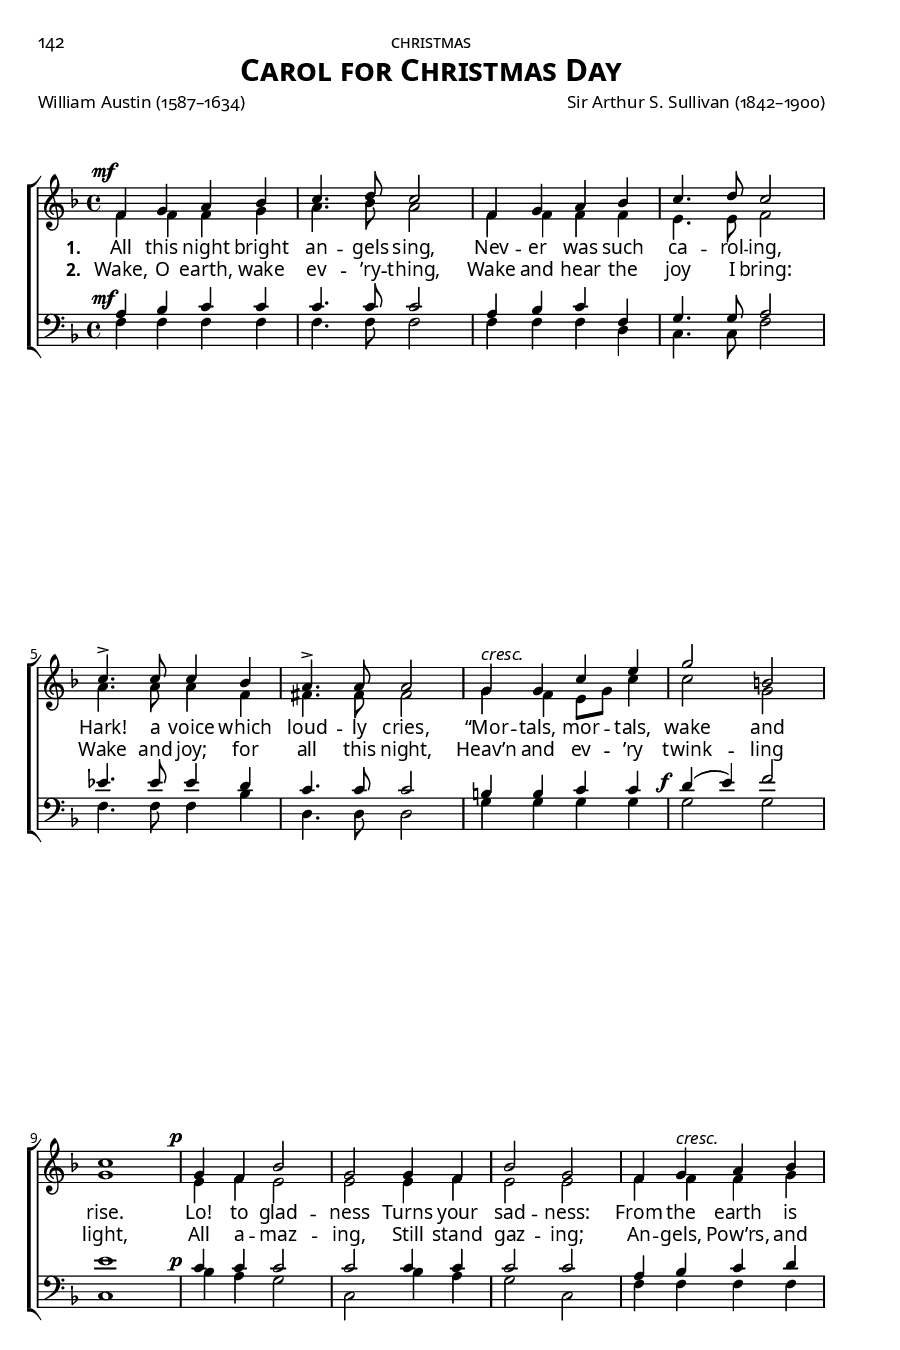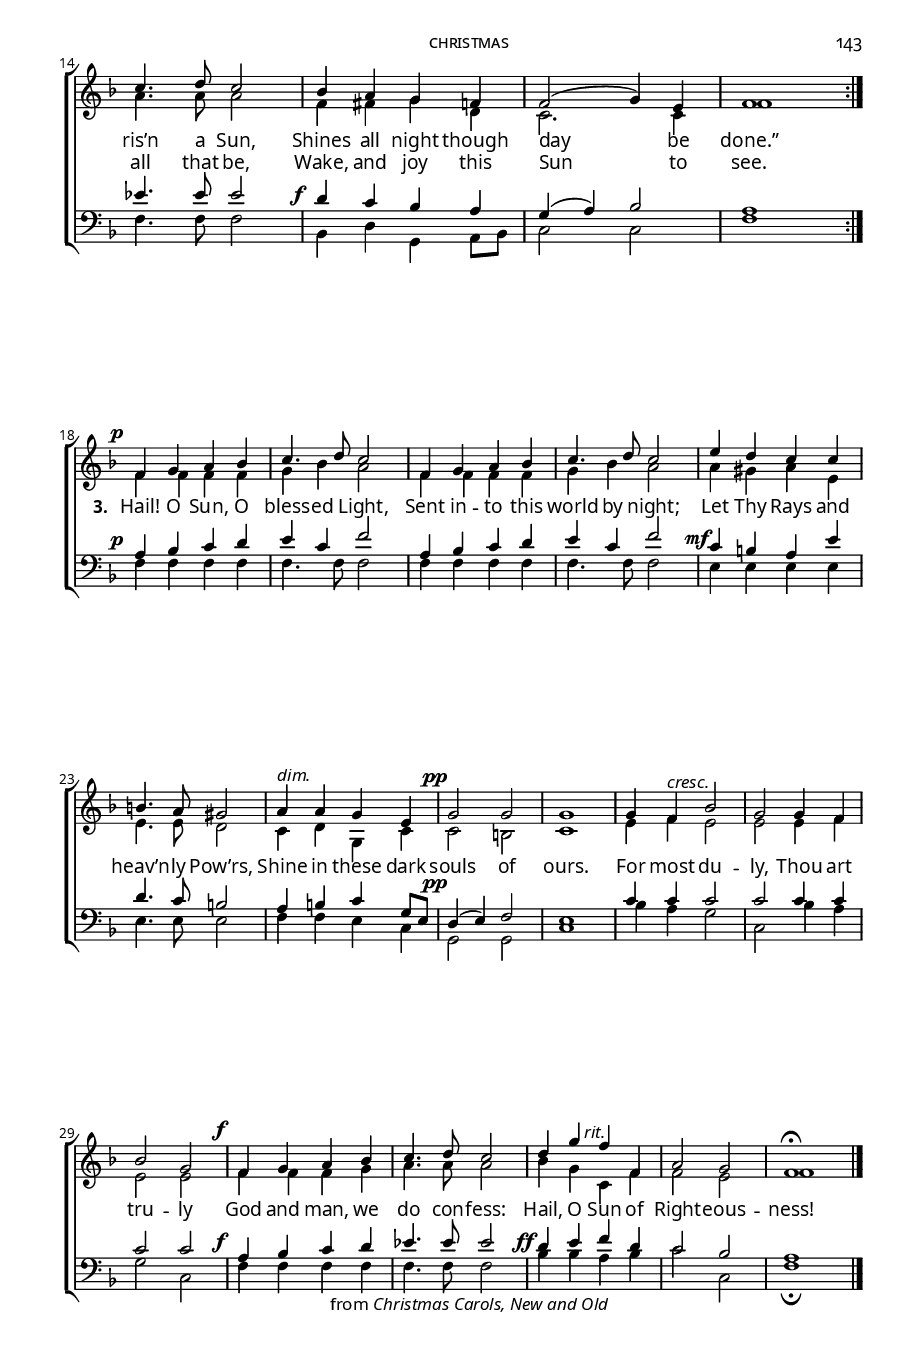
\version "2.14.2"
\include "util.ly"
\header {
  title = \markup{\override #'(font-name . "Garamond Premier Pro Semibold"){ \abs-fontsize #15 \smallCapsOldStyle"Carol for Christmas Day"}}
  poet = \markup\oldStyleNum"William Austin (1587–1634)"
  composer = \markup\oldStyleNum"Sir Arthur S. Sullivan (1842–1900)"
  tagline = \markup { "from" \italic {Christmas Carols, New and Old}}
}
\paper {
  paper-height = 9\in
  paper-width = 6\in
  indent = 0\in
  %system-system-spacing = #'((basic-distance . 10) (padding . 0))
  system-system-spacing =
    #'((basic-distance . 0)
       (minimum-distance . 0)
       (padding . -5)
       (stretchability . 100))
  last-bottom-spacing =
    #'((basic-distance . 0)
       (minimum-distance . 0)
       (padding . -1)
       (stretchability . 0))
  ragged-last-bottom = ##f
  ragged-bottom = ##f
  two-sided = ##t
  inner-margin = 0.5\in
  outer-margin = 0.25\in
  top-margin = 0.25\in
  bottom-margin = 0.25\in
  first-page-number = #142
  print-first-page-number = ##t
  headerLine = \markup{\override #'(font-name . "Garamond Premier Pro") \smallCapsOldStyle"christmas"}
  oddHeaderMarkup = \markup\fill-line{
     \override #'(font-name . "Garamond Premier Pro")\abs-fontsize #8.5
     \combine 
        \fill-line{"" \on-the-fly #print-page-number-check-first
        \oldStylePageNum""
        }
        \fill-line{\headerLine}
  }
  evenHeaderMarkup = \markup {
     \override #'(font-name . "Garamond Premier Pro")\abs-fontsize #8.5
     \combine
        \on-the-fly #print-page-number-check-first
        \oldStylePageNum""
        \fill-line{\headerLine}
  }
}
#(set-global-staff-size 15) \paper{ #(define fonts (make-pango-font-tree "GoudyOlSt BT" "Garamond Premier Pro" "Garamond Premier Pro" (/ 15 20))) }
global = {
  \key f \major
  \time 4/4
  \autoBeamOff
  \override DynamicLineSpanner #'staff-padding = #0.0
  \override DynamicLineSpanner #'Y-extent = #'(0.25 . 1)
  \override DynamicText #'X-offset = #-3
}

sopMusic = \relative c' {
  f4^\mf g a bes |
  c4. d8 c2 |
  f,4 g a bes |
  c4. d8 c2 |
  c4.-> c8 c4 bes |
  
  a4.-> a8 a2 |
  g4^\markup\italic"cresc." g c e |
  g2 b, |
  c1 |
  g4^\p f bes2 |
  g g4 f |
  
  bes2 g |
  f4 g^\markup\italic"cresc." a bes |
  c4. d8 c2 |
  bes4 a g f |
  f2( g4) e |
  f1 \bar ":|" \break
  
  %verse 3
  f4^\p g a bes |
  c4. d8 c2 |
  f,4 g a bes |
  c4. d8 c2 |
  e4 d c c |
  
  b4. a8 gis2 |
  a4^\markup\italic"dim." a g e |
  g2^\pp g |
  g1 |
  g4 f^\markup\italic"cresc." bes2 |
  g g4 f |
  
  bes2 g |
  f4^\f g a bes |
  c4. d8 c2 |
  d4 <<g {s8 s^\markup\italic"rit."}>> f4 f, |
  a2 g |
  f1\fermata \bar "|."
}
sopWords = \lyricmode {
  
}

altoMusic = \relative c' {
  f4 f f g |
  a4. bes8 a2 |
  f4 f f f |
  e4. e8 f2 |
  a4. a8 a4 f |
  
  fis4. fis8 fis2 |
  g4 f e8[ g] c4 |
  c2 g |
  g1 |
  e4 f e2 |
  e e4 f |
  
  e2 e |
  f4 f f g |
  a4. a8 a2 |
  f4 fis g d |
  c2. c4 |
  f1 \bar ":|"
  
  %verse 3
  f4 f f f |
  g bes a2 |
  f4 f f f |
  g bes a2 |
  a4 gis a e |
  
  e4. e8 d2 |
  c4 d g, c |
  c2 b |
  c1 |
  e4 f e2 |
  e e4 f |
  
  e2 e |
  f4 f f g |
  a4. a8 a2 |
  bes4 g c, f |
  f2 e |
  f1 \bar "|."
}
altoWords = \lyricmode {
  \dropLyricsXI
  \set stanza = #"1. "
  \set associatedVoice = "basses" 
  All this night bright an -- gels sing,
  Nev -- er was such ca -- rol -- ing,
  Hark! a voice which loud -- ly cries,
  “Mor -- tals, mor -- tals, wake and \set associatedVoice = "sopranos" rise.
  Lo! to glad -- ness
  Turns your sad -- ness:
  From the earth is ris’n a Sun,
  Shines all night though day be done.”
  
  \set stanza = #"3. "
  \set associatedVoice = "tenors" 
  Hail! O Sun, O bless -- ed Light, Sent in -- to this world by night;
  Let Thy Rays and heav’n -- ly Pow’rs, \set associatedVoice = "sopranos" Shine in these dark souls of ours.
  For most du -- ly,
  Thou art tru -- ly
  \set associatedVoice = "sopranos"
  God and man, we do con -- fess: Hail, O Sun of Right -- eous -- ness!
}
altoWordsII = \lyricmode {
  \dropLyricsXI
%\markup\italic
  \set stanza = #"2. "
  \set associatedVoice = "basses" 
  Wake, O earth, wake ev -- ’ry -- thing,
  Wake and hear the joy I bring:
  Wake and joy; for all this night,
  Heav’n and ev -- ’ry twink -- ling \set associatedVoice = "sopranos" light,
  All a -- maz -- ing,
  Still stand gaz -- ing;
  An -- gels, Pow’rs, and all that be,
  Wake, and joy this Sun to see.
}
altoWordsIII = \lyricmode {
  \set stanza = #"3. "
  \set ignoreMelismata = ##t
}
altoWordsIV = \lyricmode {
  \set stanza = #"4. "
  \set ignoreMelismata = ##t
}
altoWordsV = \lyricmode {
  \set stanza = #"5. "
  \set ignoreMelismata = ##t
}
altoWordsVI = \lyricmode {
  \set stanza = #"6. "
  \set ignoreMelismata = ##t
}
tenorMusic = \relative c' {
  a4^\mf bes c c |
  c4. c8 c2 |
  a4 bes c f, |
  g4. g8 a2 |
  ees'4. ees8 ees4 d |
  
  c4. c8 c2 |
  b4 b c c |
  d(^\f e) f2 |
  e1 |
  c4^\p c c2 |
  c c4 c |
  
  c2 c |
  a4 bes c d |
  ees4. ees8 ees2 |
  d4^\f c bes a |
  g( a) bes2 |
  a1 \bar ":|"
  
  %verse 3
  a4^\p bes c d |
  e c f2 |
  a,4 bes c d |
  e c f2 |
  c4^\mf b a e' |
  
  d4. c8 b2 |
  a4 b c g8[ e] |
  d4(^\pp e) f2 |
  e1 |
  c'4 c c2 |
  c c4 c |
  
  c2 c |
  a4^\f bes c d |
  ees4. ees8 ees2 |
  d4^\ff e f d |
  c2 bes |
  a1 \bar "|."
}
tenorWords = \lyricmode {

}

bassMusic = \relative c {
  f4 f f f |
  f4. f8 f2 |
  f4 f f d |
  c4. c8 f2 |
  f4. f8 f4 bes |
  
  d,4. d8 d2 |
  g4 g g g |
  g2 g |
  c,1 |
  bes'4 a g2 |
  c, bes'4 a |
  
  g2 c, |
  f4 f f f |
  f4. f8 f2 |
  bes,4 d g, a8[ bes] |
  c2 c |
  f1 \bar ":|"
  
  %verse 3
  f4 f f f |
  f4. f8 f2 |
  f4 f f f |
  f4. f8 f2 |
  e4 e e e |
  
  e4. e8 e2 |
  f4 f e c |
  g2 g |
  c1 |
  bes'4 a g2 |
  c, bes'4 a |
  
  g2 c, |
  f4 f f f |
  f4. f8 f2 |
  bes4 bes a bes |
  c2 c, |
  f1\fermata \bar "|."
}
bassWords = \lyricmode {

}

pianoRH = \relative c' {
  
}
pianoLH = \relative c' {
  
}

\score {
  <<
   \new ChoirStaff <<
%    \new Lyrics = sopranos \with { \override VerticalAxisGroup #'nonstaff-relatedstaff-spacing = #'((basic-distance . 1)) }
    \new Staff = women <<
      \new Voice = "sopranos" { \voiceOne << \global \sopMusic >> }
      \new Voice = "altos" { \voiceTwo << \global \altoMusic >> }
    >>
   \new Staff = men <<
      \clef bass
      \new Voice = "tenors" { \voiceOne << \global \tenorMusic >> }
      \new Voice = "basses" { \voiceTwo << \global \bassMusic >> }
    >>
    \new Lyrics \with { alignAboveContext = #"women" \override VerticalAxisGroup #'nonstaff-relatedstaff-spacing = #'((basic-distance . 1))} \lyricsto "sopranos" \sopWords
     \new Lyrics = "altosVI"  \with { alignBelowContext = #"women" \override VerticalAxisGroup #'nonstaff-relatedstaff-spacing = #'((basic-distance . 1))} \lyricsto "altos" \altoWordsVI
    \new Lyrics = "altosV"  \with { alignBelowContext = #"women" \override VerticalAxisGroup #'nonstaff-relatedstaff-spacing = #'((basic-distance . 1))} \lyricsto "altos" \altoWordsV
    \new Lyrics = "altosIV"  \with { alignBelowContext = #"women" \override VerticalAxisGroup #'nonstaff-relatedstaff-spacing = #'((basic-distance . 1))} \lyricsto "altos" \altoWordsIV
    \new Lyrics = "altosIII"  \with { alignBelowContext = #"women" \override VerticalAxisGroup #'nonstaff-relatedstaff-spacing = #'((basic-distance . 1))} \lyricsto "altos" \altoWordsIII
    \new Lyrics = "altosII"  \with { alignBelowContext = #"women" \override VerticalAxisGroup #'nonstaff-relatedstaff-spacing = #'((basic-distance . 1))} \lyricsto "altos" \altoWordsII
    \new Lyrics = "altos"  \with { alignBelowContext = #"women" \override VerticalAxisGroup #'nonstaff-relatedstaff-spacing = #'((padding . -0.9))} \lyricsto "altos" \altoWords
    \new Lyrics \with { alignAboveContext = #"men" \override VerticalAxisGroup #'nonstaff-relatedstaff-spacing = #'((basic-distance . 1)) } \lyricsto "tenors" \tenorWords
    \new Lyrics \with { alignBelowContext = #"men" \override VerticalAxisGroup #'nonstaff-relatedstaff-spacing = #'((basic-distance . 1)) } \lyricsto "basses" \bassWords
  >>
%    \new PianoStaff << \new Staff { \new Voice { \pianoRH } } \new Staff { \clef "bass" \pianoLH } >>
  >>
  \layout {
    \context {
      \Score
      %\override SpacingSpanner #'base-shortest-duration = #(ly:make-moment 1 8)
      %\override SpacingSpanner #'common-shortest-duration = #(ly:make-moment 1 4)
    }
    \context {
      % Remove all empty staves
      % \Staff \RemoveEmptyStaves \override VerticalAxisGroup #'remove-first = ##t
    }
  }
  \midi {
    \tempo 4 = 90
    \set Staff.midiInstrument = "flute"
  
    \context {
      \Voice
      \remove "Dynamic_performer"
    }
  }
}
